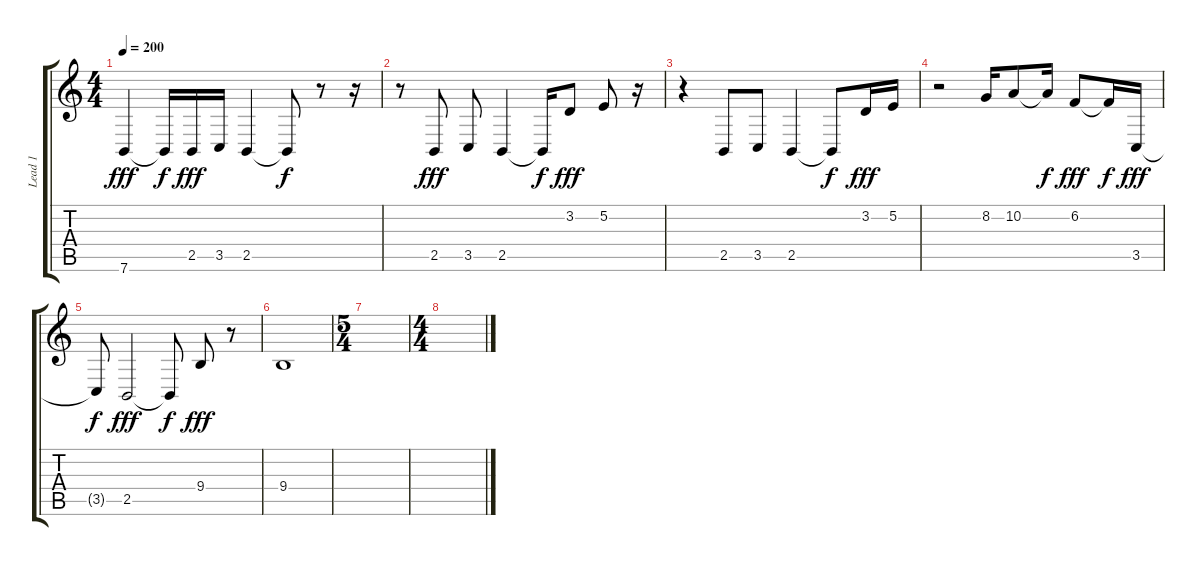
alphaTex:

\track ("Lead 1" "Lead 1") {instrument lead2sawtooth}
\staff {score tabs}
\tuning (E4 B3 G3 D3 A2 E2) {hide}
\ts (4 4)
\tempo 200
\clef g2
\ks c
7.6.4{dy fff} 7.6{t}.16{dy f} 2.5.16{dy fff} 3.5.16 2.5.4 2.5{t}.8{dy f} r.8 r.16 |
r.8 2.5.8{dy fff} 3.5.8 2.5.4 2.5{t}.16{dy f} 3.2.8{dy fff} 5.2.8 r.16 |
r.4 2.5.8 3.5.8 2.5.4 2.5{t}.8{dy f} 3.2.16{dy fff} 5.2.16 |
r.2 8.2.16 10.2.8 10.2{t}.16{dy f} 6.2.8{dy fff} 6.2{t}.16{dy f} 3.5.16{dy fff} |
3.5{t}.8{dy f} 2.5.2{dy fff} 2.5{t}.8{dy f} 9.4.8{dy fff} r.8 |
9.4.1 |
\ts (5 4)
|
\ts (4 4)
